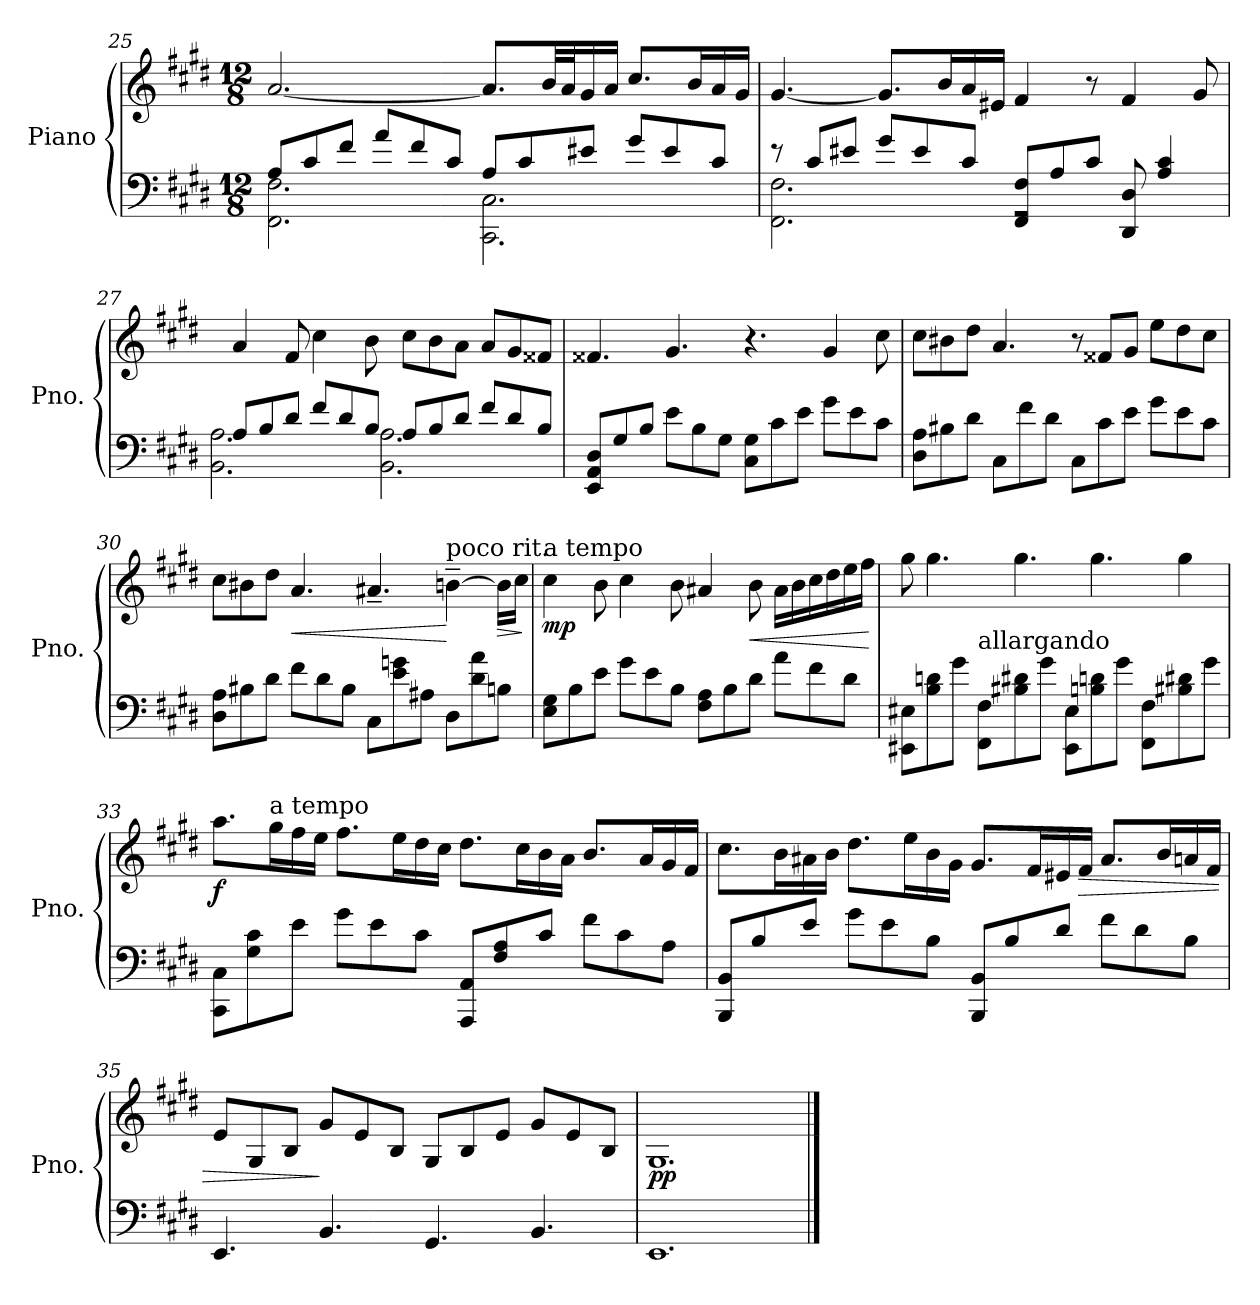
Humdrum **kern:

**kern	**kern	**dynam
*part1	*part1	*part1
*staff2	*staff1	*staff1/2
*I"Piano	*	*
*I'Pno.	*	*
*clefF4	*clefG2	*
*k[f#c#g#d#]	*k[f#c#g#d#]	*
*M12/8	*M12/8	*
=25	=25	=25
*^	*	*
8A/L	2.FF#\ 2.F#\	[2.a/	.
8c#/	.	.	.
8f#/J	.	.	.
8a/L	.	.	.
8f#/	.	.	.
8c#/J	.	.	.
8A/L	2.CC#\ 2.C#\	8.a/L]	.
8c#/	.	.	.
.	.	32b/LL	.
.	.	32a/J	.
8e#X/J	.	16g#/	.
.	.	16a/JJ	.
8g#/L	.	8.cc#/L	.
8e#/	.	.	.
.	.	16b/L	.
8c#/J	.	16a/	.
.	.	16g#/JJ	.
!!LO:LB:g=z
=26	=26	=26	=26
8r	2.FF#\ 2.F#\	[4.g#/	.
8c#/L	.	.	.
8e#X/J	.	.	.
8g#/L	.	8.g#/L]	.
8e#/	.	.	.
.	.	16b/L	.
8c#/J	.	16a/	.
.	.	16e#X/JJ	.
8FF#/ 8F#/L	2rGG	4f#/	.
8A/	.	.	.
8c#/J	.	8r	.
8DD#/ 8D#/	.	4f#/	.
4A/ 4c#/	4ryy	.	.
.	.	8g#/	.
=27	=27	=27	=27
8A/L	2.BB\ 2.A\	4a/	.
8B/	.	.	.
8d#/J	.	8f#/	.
8f#/L	.	4cc#\	.
8d#/	.	.	.
8B/J	.	8b\	.
8A/L	2.BB\ 2.A\	8cc#\L	.
8B/	.	8b\	.
8d#/J	.	8a\J	.
8f#/L	.	8a/L	.
8d#/	.	8g#/	.
8B/J	.	8f##X/J	.
*v	*v	*	*
!!LO:LB:g=z
=28	=28	=28
8EE/ 8AA/ 8D#/L	4.f##X/	.
8G#/	.	.
8B/J	.	.
8e\L	4.g#/	.
8B\	.	.
8G#\J	.	.
8C#\ 8G#\L	4.r	.
8c#\	.	.
8e\J	.	.
8g#\L	4g#/	.
8e\	.	.
8c#\J	8cc#\	.
=29	=29	=29
8D#\ 8A\L	8cc#\L	.
8B#X\	8b#X\	.
8d#\J	8dd#\J	.
8C#\L	4.a/	.
8f#\	.	.
8d#\J	.	.
8C#\L	8r	.
8c#\	8f##X/L	.
8e\J	8g#/J	.
8g#\L	8ee\L	.
8e\	8dd#\	.
8c#\J	8cc#\J	.
!!LO:LB:g=z
=30	=30	=30
8D#\ 8A\L	8cc#\L	.
8B#X\	8b#X\	.
8d#\J	8dd#\J	.
!	!	!LO:HP:b
8f#\L	4.a/	<
8d#\	.	.
8B#\J	.	.
8C#\L	4.a#X~/	.
8e\ 8gn\	.	.
8A#X\J	.	.
!	!LO:TX:a:t=poco rit.	!
8D#\L	[4bn~\	[
8d#\ 8a\	.	.
!	!	!LO:HP:b
8Bn\J	16b\LL]	>
.	16cc#\JJ	.
.	.	]
=31	=31	=31
!	!LO:TX:a:t=a tempo	!
!	!	!LO:DY:b
8E\ 8G#\L	4cc#\	mp
8B\	.	.
8e\J	8b\	.
8g#\L	4cc#\	.
8e\	.	.
8B\J	8b\	.
8F#\ 8A\L	4a#X/	.
8B\	.	.
!	!	!LO:HP:b
8d#\J	8b\	<
8a\L	16a#\LL	.
.	16b\	.
8f#\	16cc#\	.
.	16dd#\	.
8d#\J	16ee\	.
.	16ff#\JJ	.
.	.	[
!!LO:LB:g=z
=32	=32	=32
8EE#X\ 8E#X\L	8gg#\	.
8B\ 8dn\	4.gg#\	.
8g#\J	.	.
!LO:TX:a:t=allargando	!	!
8FF#\ 8F#\L	.	.
8B#X\ 8d#X\	4.gg#\	.
8g#\J	.	.
8EE#\ 8E#\L	.	.
8Bn\ 8dn\	4.gg#\	.
8g#\J	.	.
8FF#\ 8F#\L	.	.
8B#X\ 8d#X\	4gg#\	.
8g#\J	.	.
=33	=33	=33
!	!	!LO:DY:b
8CC#\ 8C#\L	8.aa\L	f
8G#\ 8c#\	.	.
!	!LO:TX:a:t=a tempo	!
.	16gg#\L	.
8e\J	16ff#\	.
.	16ee\JJ	.
8g#\L	8.ff#\L	.
8e\	.	.
.	16ee\L	.
8c#\J	16dd#\	.
.	16cc#\JJ	.
8AAA/ 8AA/L	8.dd#\L	.
8F#/ 8A/	.	.
.	16cc#\L	.
8c#/J	16b\	.
.	16a\JJ	.
8f#\L	8.b/L	.
8c#\	.	.
.	16a/L	.
8A\J	16g#/	.
.	16f#/JJ	.
!!LO:PB:g=z
=34	=34	=34
8BBB/ 8BB/L	8.cc#\L	.
8B/	.	.
.	16b\L	.
8e/J	16a#X\	.
.	16b\JJ	.
8g#\L	8.dd#\L	.
8e\	.	.
.	16ee\L	.
8B\J	16b\	.
.	16g#\JJ	.
8BBB/ 8BB/L	8.g#/L	.
8B/	.	.
.	16f#/L	.
8d#/J	16e#X/	.
!	!	!LO:HP:b
.	16f#/JJ	>
8f#\L	8.a#/L	.
8d#\	.	.
.	16b/L	.
8B\J	16an/	.
.	16f#/JJ	.
=35	=35	=35
4.EE/	8e/L	.
.	8G#/	.
.	8B/J	.
4.BB/	8g#/L	]
.	8e/	.
.	8B/J	.
4.GG#/	8G#/L	.
.	8B/	.
.	8e/J	.
4.BB/	8g#/L	.
.	8e/	.
.	8B/J	.
=36	=36	=36
!	!	!LO:DY:b
1.EE	1.G#	pp
==	==	==
*-	*-	*-
